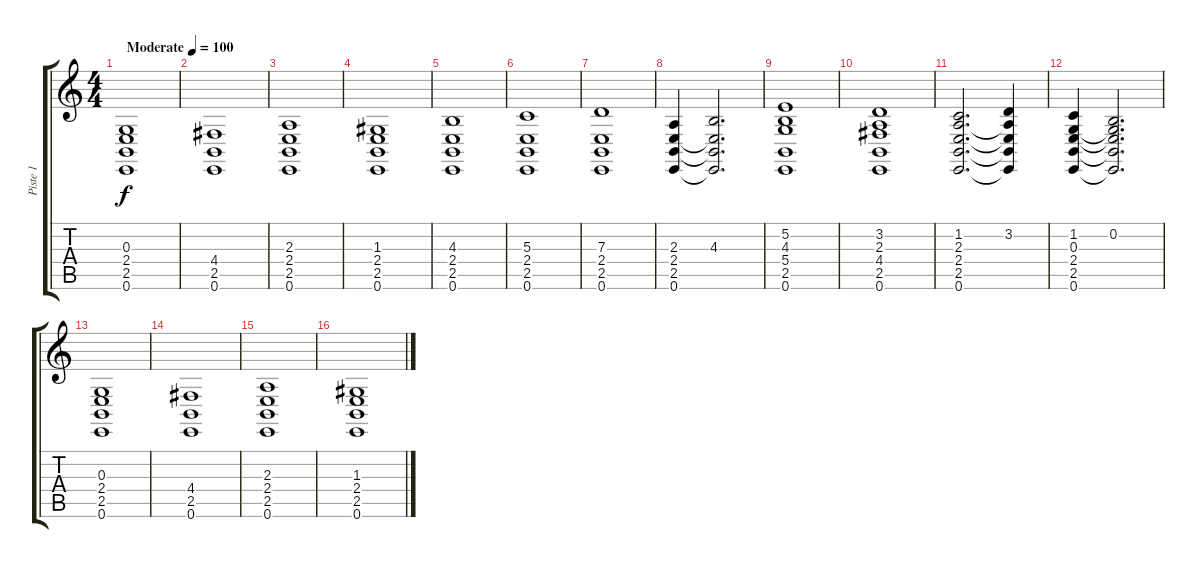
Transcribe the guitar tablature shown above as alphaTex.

\track ("Piste 1" "Piste 1") {instrument fx6goblins}
\staff {score tabs}
\tuning (E4 B3 G3 D3 A2 E2) {hide}
\ts (4 4)
\tempo (100 "Moderate")
\clef g2
\ks c
(0.3 2.4 2.5 0.6).1{dy f instrument fx6goblins} |
(4.4 2.5 0.6).1 |
(2.3 2.4 2.5 0.6).1 |
(1.3 2.4 2.5 0.6).1 |
(4.3 2.4 2.5 0.6).1 |
(5.3 2.4 2.5 0.6).1 |
(7.3 2.4 2.5 0.6).1 |
(2.3 2.4 2.5 0.6).4 (4.3 2.4{t} 2.5{t} 0.6{t}).2{d} |
(5.2 4.3 5.4 2.5 0.6).1 |
(3.2 2.3 4.4 2.5 0.6).1 |
(1.2 2.3 2.4 2.5 0.6).2{d} (3.2 2.3{t} 2.4{t} 2.5{t} 0.6{t}).4 |
(1.2 0.3 2.4 2.5 0.6).4 (0.2 0.3{t} 2.4{t} 2.5{t} 0.6{t}).2{d} |
(0.3 2.4 2.5 0.6).1 |
(4.4 2.5 0.6).1 |
(2.3 2.4 2.5 0.6).1 |
(1.3 2.4 2.5 0.6).1
